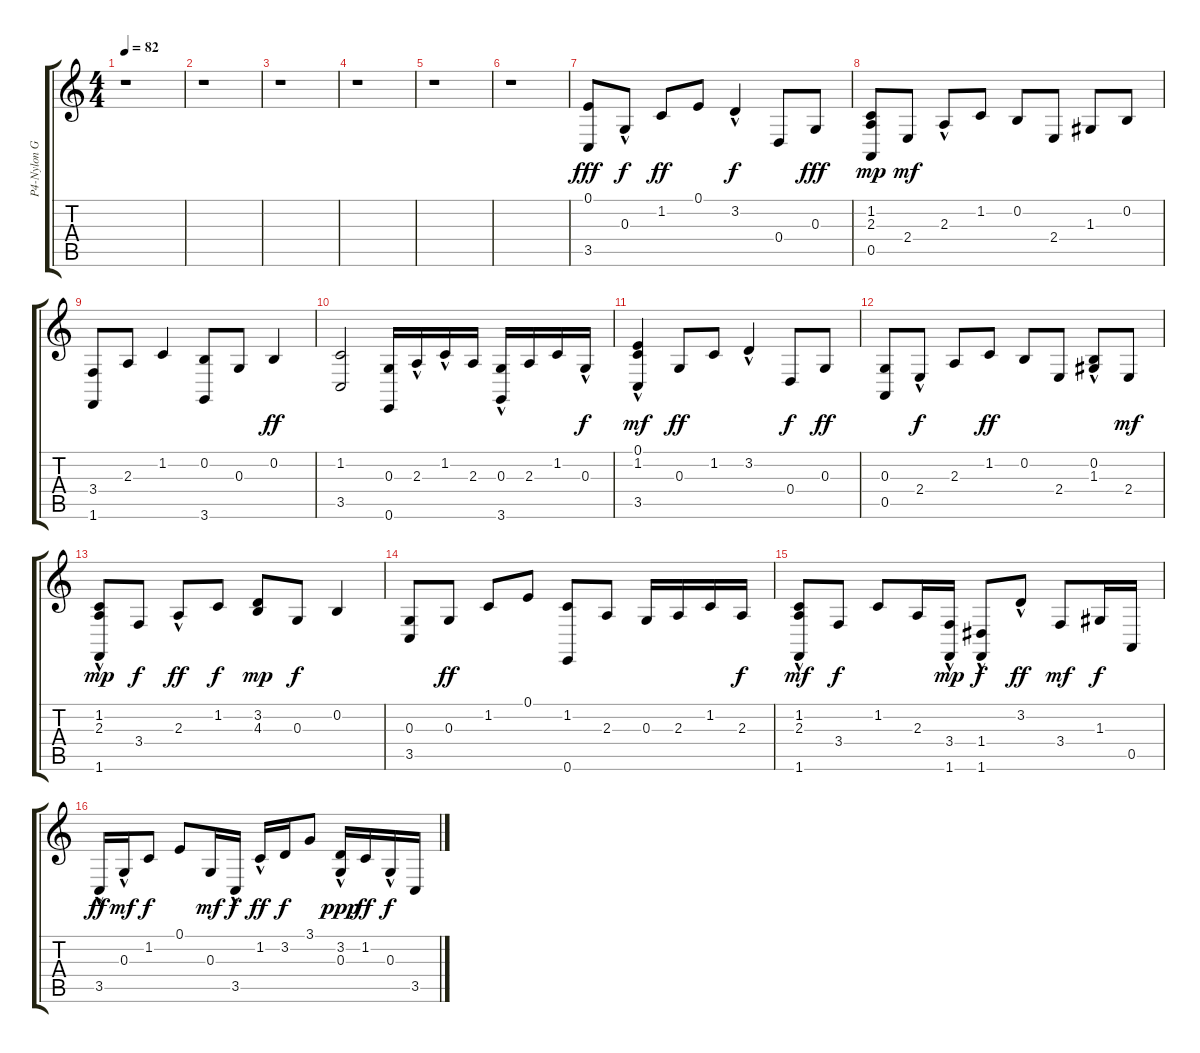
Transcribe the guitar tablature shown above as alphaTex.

\track ("P4-Nylon Gt2" "P4-Nylon G") {instrument lead5charang}
\staff {score tabs}
\tuning (E4 B3 G3 D3 A2 E2) {hide}
\ts (4 4)
\tempo 82
\clef g2
\ks c
r.1{dy fff instrument lead5charang} |
r.1 |
r.1 |
r.1 |
r.1 |
r.1 |
(0.1 3.5).8 0.3{hac}.8{dy f} 1.2.8{dy ff} 0.1.8 3.2{hac}.4{dy f} 0.4.8 0.3.8{dy fff} |
(1.2 2.3 0.5).8{dy mp} 2.4.8{dy mf} 2.3{hac}.8 1.2.8 0.2.8 2.4.8 1.3.8 0.2.8 |
(3.4 1.6).8 2.3.8 1.2.4 (0.2 3.6).8 0.3.8 0.2.4{dy ff} |
(1.2 3.5).2 (0.3 0.6).16 2.3{hac}.16 1.2{hac}.16 2.3.16 (0.3{hac} 3.6).16 2.3.16 1.2.16 0.3{hac}.16{dy f} |
(0.1{hac} 1.2 3.5).4{dy mf} 0.3.8{dy ff} 1.2.8 3.2{hac}.4 0.4.8{dy f} 0.3.8{dy ff} |
(0.3 0.5).8 2.4{hac}.8{dy f} 2.3.8 1.2.8{dy ff} 0.2.8 2.4.8 (0.2{hac} 1.3).8 2.4.8{dy mf} |
(1.2 2.3{hac} 1.6).8{dy mp} 3.4.8{dy f} 2.3{hac}.8{dy ff} 1.2.8{dy f} (3.2 4.3).8{dy mp} 0.3.8{dy f} 0.2.4 |
(0.3 3.5).8 0.3.8{dy ff} 1.2.8 0.1.8 (1.2 0.6).8 2.3.8 0.3.16 2.3.16 1.2.16 2.3.16{dy f} |
(1.2 2.3 1.6{hac}).8{dy mf} 3.4.8{dy f} 1.2.8 2.3.16 (3.4{hac} 1.6).16{dy mp} (1.4 1.6{hac}).8{dy f} 3.2{hac}.8{dy ff} 3.4.8{dy mf} 1.3.16{dy f} 0.5.16 |
3.5{hac}.16{dy ff} 0.3{hac}.16{dy mf} 1.2.8{dy f} 0.1.8 0.3.16{dy mf} 3.5{hac}.16{dy f} 1.2{hac}.16{dy ff} 3.2.16{dy f} 3.1.8 (3.2{hac} 0.3).16{dy ppp} 1.2.16{dy ff} 0.3{hac}.16{dy f} 3.5.16
